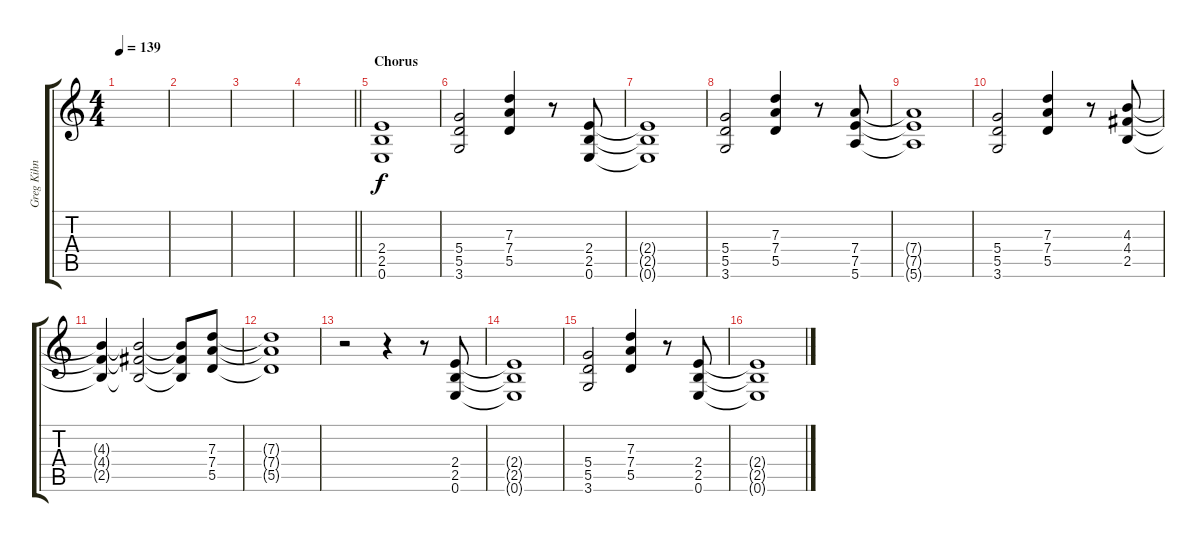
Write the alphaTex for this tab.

\track ("Greg Kihn" "Greg Kihn") {instrument electricguitarjazz}
\staff {score tabs}
\tuning (E4 B3 G3 D3 A2 E2) {hide}
\ts (4 4)
\tempo 139
\clef g2
\ks c
|
|
|
\barLineRight lightlight
|
\section ("" "Chorus")
(2.4 2.5 0.6).1{volume 13} |
(5.4 5.5 3.6).2 (7.3 7.4 5.5).4 r.8 (2.4 2.5 0.6).8 |
(2.4{t} 2.5{t} 0.6{t}).1 |
(5.4 5.5 3.6).2 (7.3 7.4 5.5).4 r.8 (7.4 7.5 5.6).8 |
(7.4{t} 7.5{t} 5.6{t}).1 |
(5.4 5.5 3.6).2 (7.3 7.4 5.5).4 r.8 (4.3 4.4 2.5).8 |
(4.3{t} 4.4{t} 2.5{t}).4 (4.3{t} 4.4{t} 2.5{t}).2 (4.3{t} 4.4{t} 2.5{t}).8 (7.3 7.4 5.5).8 |
(7.3{t} 7.4{t} 5.5{t}).1 |
r.2 r.4 r.8 (2.4 2.5 0.6).8 |
(2.4{t} 2.5{t} 0.6{t}).1{volume 13} |
(5.4 5.5 3.6).2 (7.3 7.4 5.5).4 r.8 (2.4 2.5 0.6).8 |
(2.4{t} 2.5{t} 0.6{t}).1
